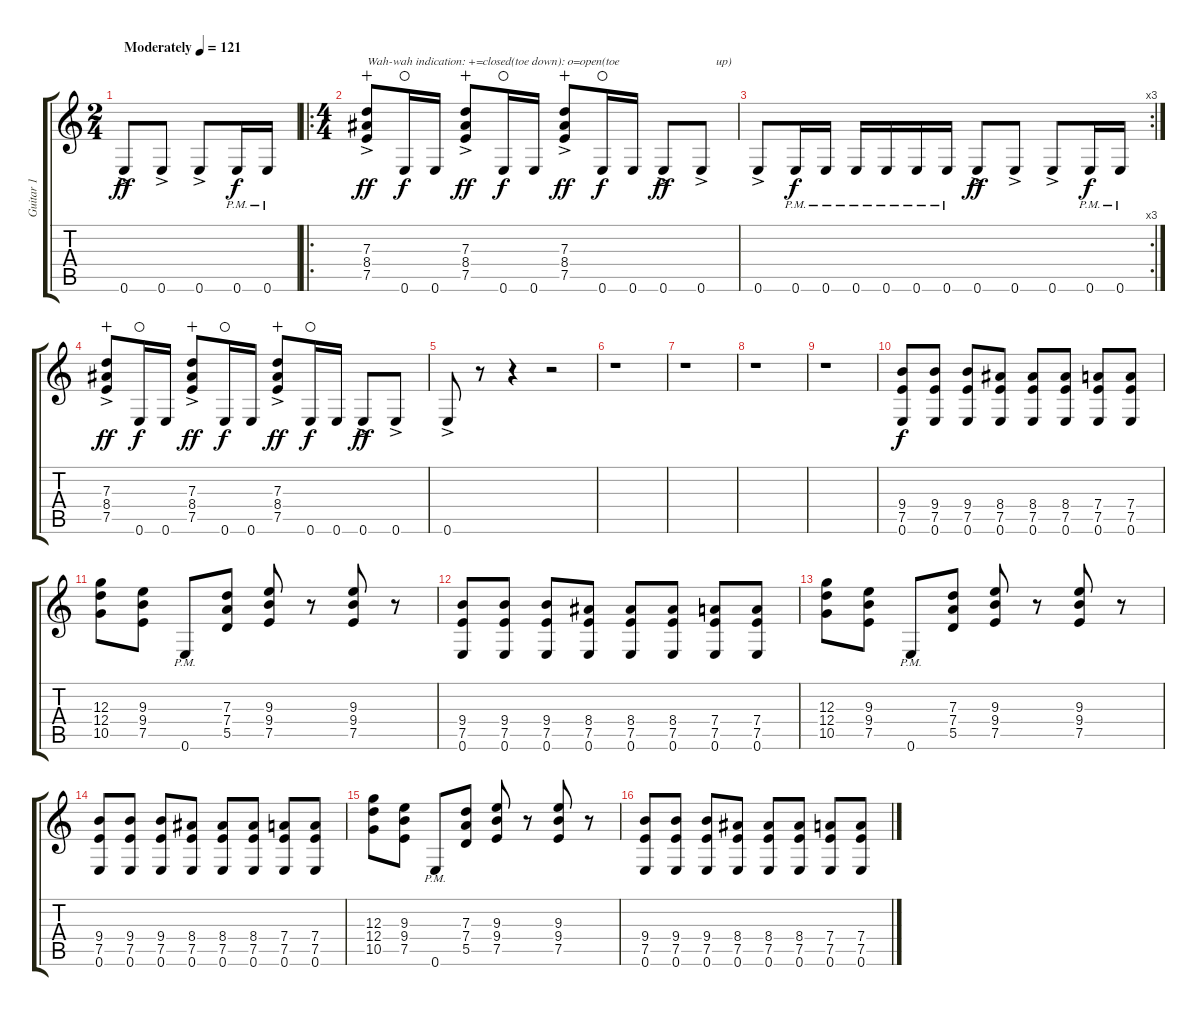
\track ("Guitar 1" "Guitar 1") {instrument distortionguitar}
\staff {score tabs}
\tuning (E4 B3 G3 D3 A2 E2) {hide}
\ts (2 4)
\tempo (121 "Moderately")
\clef g2
\ks c
0.6{ac}.8{dy ff instrument distortionguitar} 0.6{ac}.8 0.6{ac}.8 0.6{pm}.16{dy f} 0.6{pm}.16 |
\ro
\ts (4 4)
(7.3{ac} 8.4{ac} 7.5{ac}).8{txt "Wah-wah indication: +=closed(toe down): o=open(toe" dy ff wahc} 0.6.16{dy f waho} 0.6.16 (7.3{ac} 8.4{ac} 7.5{ac}).8{dy ff wahc} 0.6.16{dy f waho} 0.6.16 (7.3{ac} 8.4{ac} 7.5{ac}).8{dy ff wahc} 0.6.16{dy f waho} 0.6.16 0.6{ac}.8{dy ff} 0.6{ac}.8{txt "     up)"} |
\rc 3
0.6{ac}.8 0.6{pm}.16{dy f} 0.6{pm}.16 0.6{pm}.16 0.6{pm}.16 0.6{pm}.16 0.6{pm}.16 0.6{ac}.8{dy ff} 0.6{ac}.8 0.6{ac}.8 0.6{pm}.16{dy f} 0.6{pm}.16 |
(7.3{ac} 8.4{ac} 7.5{ac}).8{dy ff wahc} 0.6.16{dy f waho} 0.6.16 (7.3{ac} 8.4{ac} 7.5{ac}).8{dy ff wahc} 0.6.16{dy f waho} 0.6.16 (7.3{ac} 8.4{ac} 7.5{ac}).8{dy ff wahc} 0.6.16{dy f waho} 0.6.16 0.6{ac}.8{dy ff} 0.6{ac}.8 |
0.6{ac}.8 r.8 r.4 r.2 |
r.1 |
r.1 |
r.1 |
r.1 |
(9.4 7.5 0.6).8{dy f} (9.4 7.5 0.6).8 (9.4 7.5 0.6).8 (8.4 7.5 0.6).8 (8.4 7.5 0.6).8 (8.4 7.5 0.6).8 (7.4 7.5 0.6).8 (7.4 7.5 0.6).8 |
(12.3 12.4 10.5).8 (9.3 9.4 7.5).8 0.6{pm}.8 (7.3 7.4 5.5).8 (9.3 9.4 7.5).8 r.8 (9.3 9.4 7.5).8 r.8 |
(9.4 7.5 0.6).8 (9.4 7.5 0.6).8 (9.4 7.5 0.6).8 (8.4 7.5 0.6).8 (8.4 7.5 0.6).8 (8.4 7.5 0.6).8 (7.4 7.5 0.6).8 (7.4 7.5 0.6).8 |
(12.3 12.4 10.5).8 (9.3 9.4 7.5).8 0.6{pm}.8 (7.3 7.4 5.5).8 (9.3 9.4 7.5).8 r.8 (9.3 9.4 7.5).8 r.8 |
(9.4 7.5 0.6).8 (9.4 7.5 0.6).8 (9.4 7.5 0.6).8 (8.4 7.5 0.6).8 (8.4 7.5 0.6).8 (8.4 7.5 0.6).8 (7.4 7.5 0.6).8 (7.4 7.5 0.6).8 |
(12.3 12.4 10.5).8 (9.3 9.4 7.5).8 0.6{pm}.8 (7.3 7.4 5.5).8 (9.3 9.4 7.5).8 r.8 (9.3 9.4 7.5).8 r.8 |
(9.4 7.5 0.6).8 (9.4 7.5 0.6).8 (9.4 7.5 0.6).8 (8.4 7.5 0.6).8 (8.4 7.5 0.6).8 (8.4 7.5 0.6).8 (7.4 7.5 0.6).8 (7.4 7.5 0.6).8
